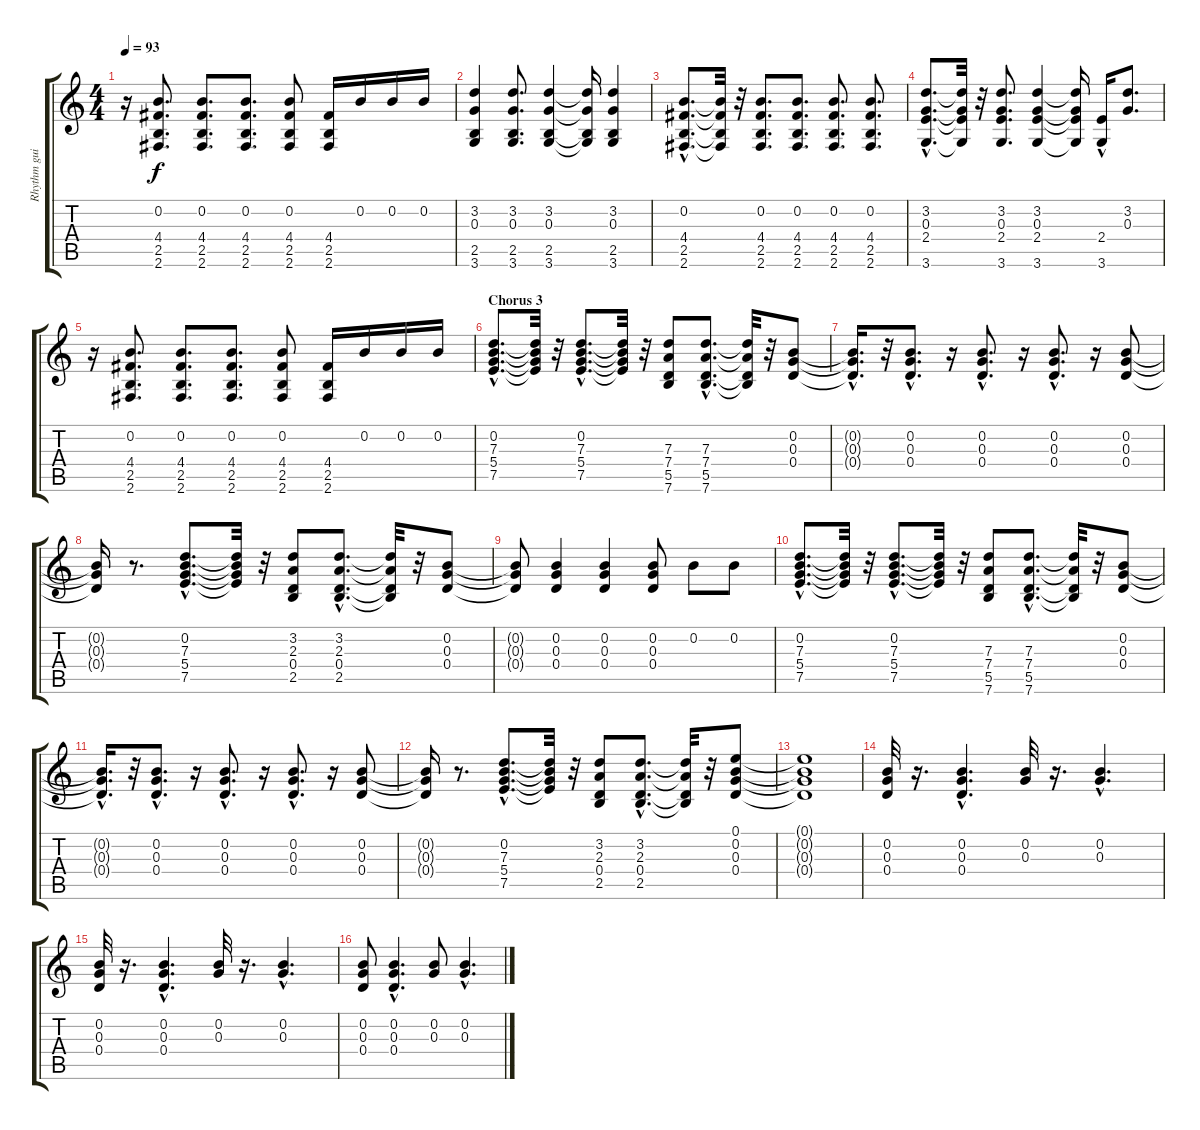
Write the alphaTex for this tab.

\track ("Rhythm guitar" "Rhythm gui") {instrument acousticguitarsteel}
\staff {score tabs}
\tuning (E4 B3 G3 D3 A2 E2) {hide}
\ts (4 4)
\tempo 93
\clef g2
\ks c
r.16{dy f} (0.2 4.4 2.5 2.6).8{d} (0.2 4.4 2.5 2.6).8{d} (0.2 4.4 2.5 2.6).8{d} (0.2 4.4 2.5 2.6).8 (4.4 2.5 2.6).16 0.2.16 0.2.16 0.2.16 |
(3.2 0.3 2.5 3.6).4 (3.2 0.3 2.5 3.6).8{d} (3.2 0.3 2.5 3.6).4 (3.2{t} 0.3{t} 2.5{t} 3.6{t}).16 (3.2 0.3 2.5 3.6).4 |
(0.2{hac} 4.4{hac} 2.5{hac} 2.6{hac}).8{d} (0.2{t} 4.4{t} 2.5{t} 2.6{t}).32 r.32 (0.2 4.4 2.5 2.6).8{d} (0.2 4.4 2.5 2.6).8{d} (0.2 4.4 2.5 2.6).8{d} (0.2 4.4 2.5 2.6).8{d} |
(3.2{hac} 0.3{hac} 2.4{hac} 3.6{hac}).8{d} (3.2{t} 0.3{t} 2.4{t} 3.6{t}).32 r.32 (3.2 0.3 2.4 3.6).8{d} (3.2 0.3 2.4 3.6).4 (3.2{t} 0.3{t} 2.4{t} 3.6{t}).16 (2.4{hac} 3.6{hac}).16 (3.2 0.3).8{d} |
r.16 (0.2 4.4 2.5 2.6).8{d} (0.2 4.4 2.5 2.6).8{d} (0.2 4.4 2.5 2.6).8{d} (0.2 4.4 2.5 2.6).8 (4.4 2.5 2.6).16 0.2.16 0.2.16 0.2.16 |
\section ("" "Chorus 3")
(0.2{hac} 7.3{hac} 5.4{hac} 7.5{hac}).8{d} (0.2{t} 7.3{t} 5.4{t} 7.5{t}).32 r.32 (0.2{hac} 7.3{hac} 5.4{hac} 7.5{hac}).8{d} (0.2{t} 7.3{t} 5.4{t} 7.5{t}).32 r.32 (7.3 7.4 5.5 7.6).8 (7.3{hac} 7.4{hac} 5.5{hac} 7.6{hac}).8{d} (7.3{t} 7.4{t} 5.5{t} 7.6{t}).32 r.32 (0.2 0.3 0.4).8 |
(0.2{hac t} 0.3{hac t} 0.4{hac t}).16{d} r.32 (0.2{hac} 0.3{hac} 0.4{hac}).8{d} r.16 (0.2{hac} 0.3{hac} 0.4{hac}).8{d} r.16 (0.2{hac} 0.3{hac} 0.4{hac}).8{d} r.16 (0.2 0.3 0.4).8 |
(0.2{t} 0.3{t} 0.4{t}).16 r.8{d} (0.2{hac} 7.3{hac} 5.4{hac} 7.5{hac}).8{d} (0.2{t} 7.3{t} 5.4{t} 7.5{t}).32 r.32 (3.2 2.3 0.4 2.5).8 (3.2{hac} 2.3{hac} 0.4{hac} 2.5{hac}).8{d} (3.2{t} 2.3{t} 0.4{t} 2.5{t}).32 r.32 (0.2 0.3 0.4).8 |
(0.2{t} 0.3{t} 0.4{t}).8 (0.2 0.3 0.4).4 (0.2 0.3 0.4).4 (0.2 0.3 0.4).8 0.2.8 0.2.8 |
(0.2{hac} 7.3{hac} 5.4{hac} 7.5{hac}).8{d} (0.2{t} 7.3{t} 5.4{t} 7.5{t}).32 r.32 (0.2{hac} 7.3{hac} 5.4{hac} 7.5{hac}).8{d} (0.2{t} 7.3{t} 5.4{t} 7.5{t}).32 r.32 (7.3 7.4 5.5 7.6).8 (7.3{hac} 7.4{hac} 5.5{hac} 7.6{hac}).8{d} (7.3{t} 7.4{t} 5.5{t} 7.6{t}).32 r.32 (0.2 0.3 0.4).8 |
(0.2{hac t} 0.3{hac t} 0.4{hac t}).16{d} r.32 (0.2{hac} 0.3{hac} 0.4{hac}).8{d} r.16 (0.2{hac} 0.3{hac} 0.4{hac}).8{d} r.16 (0.2{hac} 0.3{hac} 0.4{hac}).8{d} r.16 (0.2 0.3 0.4).8 |
(0.2{t} 0.3{t} 0.4{t}).16 r.8{d} (0.2{hac} 7.3{hac} 5.4{hac} 7.5{hac}).8{d} (0.2{t} 7.3{t} 5.4{t} 7.5{t}).32 r.32 (3.2 2.3 0.4 2.5).8 (3.2{hac} 2.3{hac} 0.4{hac} 2.5{hac}).8{d} (3.2{t} 2.3{t} 0.4{t} 2.5{t}).32 r.32 (0.1 0.2 0.3 0.4).8 |
(0.1{t} 0.2{t} 0.3{t} 0.4{t}).1 |
(0.2 0.3 0.4).32 r.16{d} (0.2{hac} 0.3{hac} 0.4{hac}).4{d} (0.2 0.3).32 r.16{d} (0.2{hac} 0.3{hac}).4{d} |
(0.2 0.3 0.4).32 r.16{d} (0.2{hac} 0.3{hac} 0.4{hac}).4{d} (0.2 0.3).32 r.16{d} (0.2{hac} 0.3{hac}).4{d} |
(0.2 0.3 0.4).8 (0.2{hac} 0.3{hac} 0.4{hac}).4{d} (0.2 0.3).8 (0.2{hac} 0.3{hac}).4{d}
